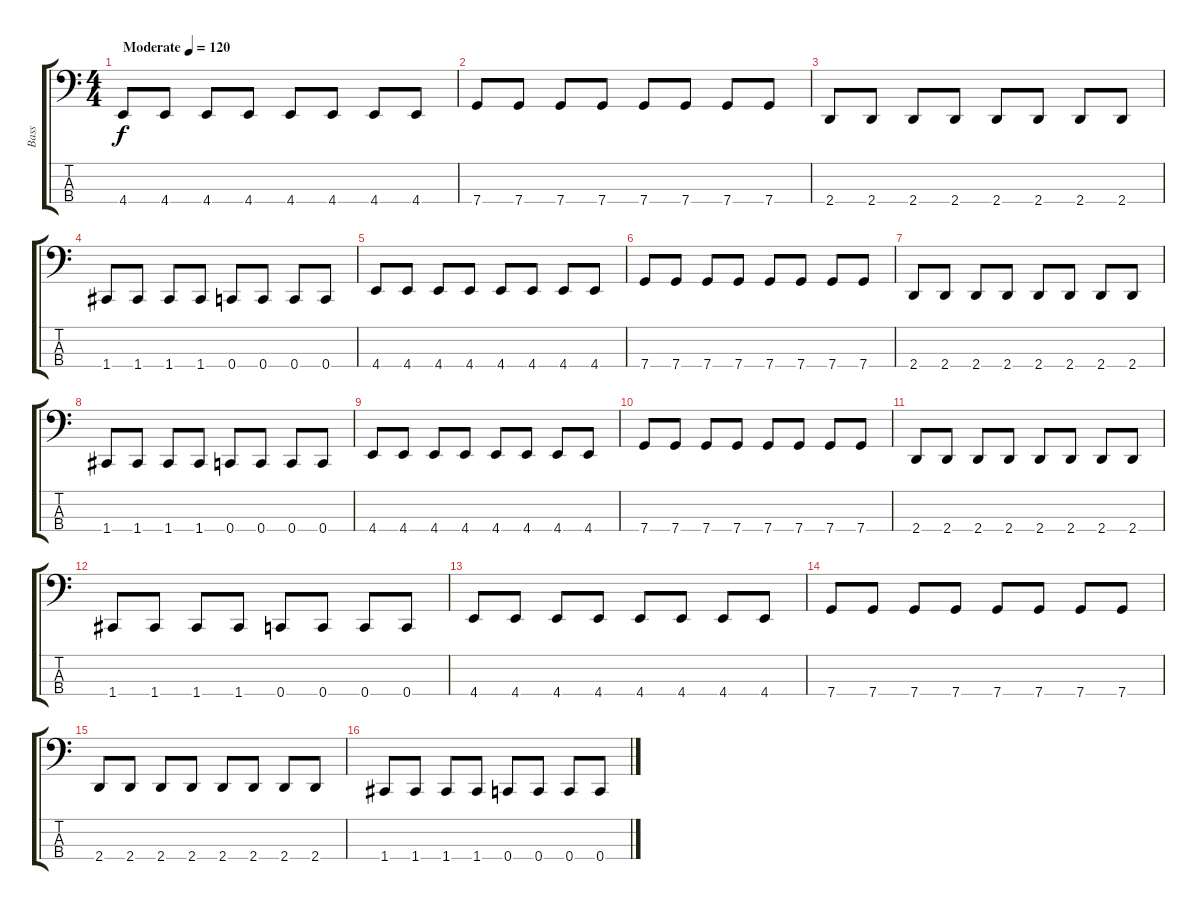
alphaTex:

\track ("Bass" "Bass") {instrument electricbassfinger}
\staff {score tabs}
\tuning (Eb2 Bb1 F1 C1) {hide}
\ts (4 4)
\tempo (120 "Moderate")
\clef f4
\ks c
4.4.8{dy f instrument electricbassfinger} 4.4.8 4.4.8 4.4.8 4.4.8 4.4.8 4.4.8 4.4.8 |
7.4.8 7.4.8 7.4.8 7.4.8 7.4.8 7.4.8 7.4.8 7.4.8 |
2.4.8 2.4.8 2.4.8 2.4.8 2.4.8 2.4.8 2.4.8 2.4.8 |
1.4.8 1.4.8 1.4.8 1.4.8 0.4.8 0.4.8 0.4.8 0.4.8 |
4.4.8 4.4.8 4.4.8 4.4.8 4.4.8 4.4.8 4.4.8 4.4.8 |
7.4.8 7.4.8 7.4.8 7.4.8 7.4.8 7.4.8 7.4.8 7.4.8 |
2.4.8 2.4.8 2.4.8 2.4.8 2.4.8 2.4.8 2.4.8 2.4.8 |
1.4.8 1.4.8 1.4.8 1.4.8 0.4.8 0.4.8 0.4.8 0.4.8 |
4.4.8 4.4.8 4.4.8 4.4.8 4.4.8 4.4.8 4.4.8 4.4.8 |
7.4.8 7.4.8 7.4.8 7.4.8 7.4.8 7.4.8 7.4.8 7.4.8 |
2.4.8 2.4.8 2.4.8 2.4.8 2.4.8 2.4.8 2.4.8 2.4.8 |
1.4.8 1.4.8 1.4.8 1.4.8 0.4.8 0.4.8 0.4.8 0.4.8 |
4.4.8 4.4.8 4.4.8 4.4.8 4.4.8 4.4.8 4.4.8 4.4.8 |
7.4.8 7.4.8 7.4.8 7.4.8 7.4.8 7.4.8 7.4.8 7.4.8 |
2.4.8 2.4.8 2.4.8 2.4.8 2.4.8 2.4.8 2.4.8 2.4.8 |
1.4.8 1.4.8 1.4.8 1.4.8 0.4.8 0.4.8 0.4.8 0.4.8
